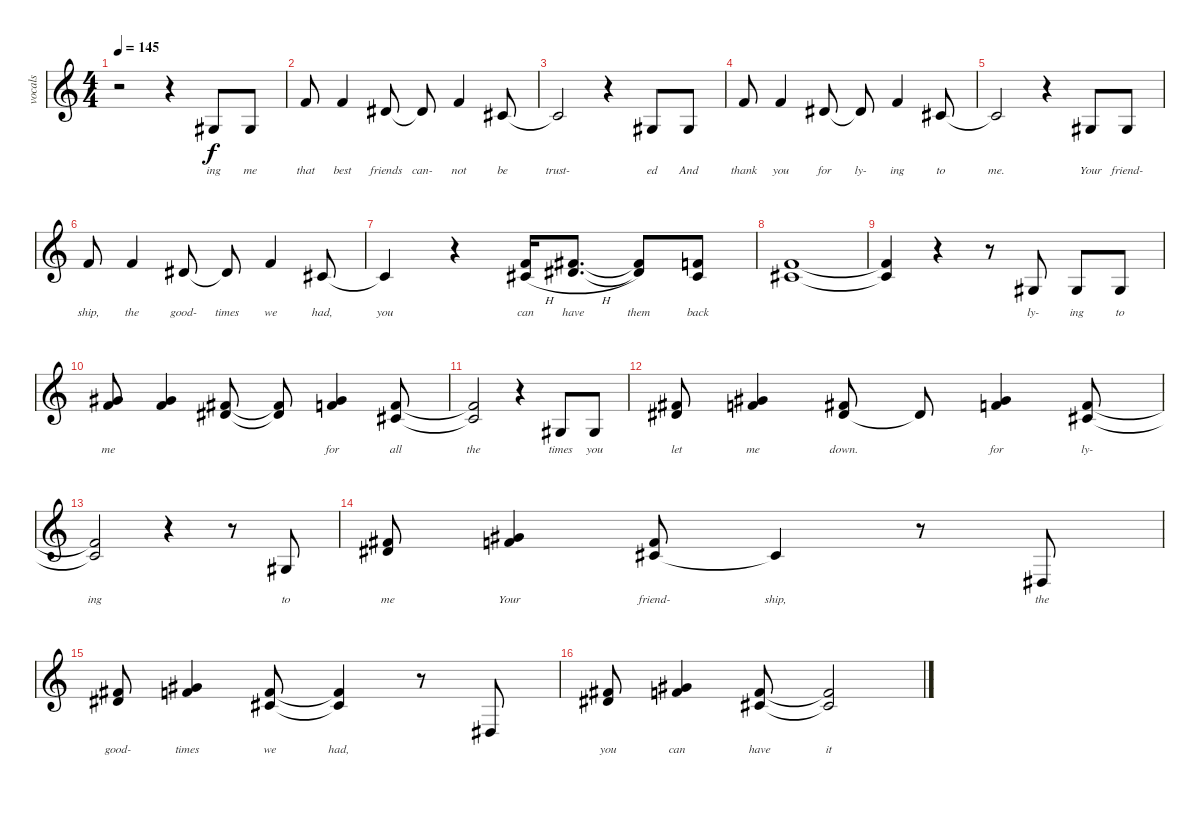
\track ("vocals" "vocals") {instrument englishhorn}
\staff {score}
\tuning (Eb4 Bb3 Gb3 Db3 Ab2 Eb2) {hide}
\ts (4 4)
\tempo 145
\clef g2
\ks c
r.2{dy f} r.4 7.4.8{lyrics (0 "ing") lyrics (1 "") lyrics (2 "") lyrics (3 "") lyrics (4 "")} 7.4.8{lyrics (0 "me") lyrics (1 "") lyrics (2 "") lyrics (3 "") lyrics (4 "")} |
11.3.8{lyrics (0 "that") lyrics (1 "") lyrics (2 "") lyrics (3 "") lyrics (4 "")} 11.3.4{lyrics (0 "best") lyrics (1 "") lyrics (2 "") lyrics (3 "") lyrics (4 "")} 9.3.8{lyrics (0 "friends") lyrics (1 "") lyrics (2 "") lyrics (3 "") lyrics (4 "")} 9.3{t}.8{lyrics (0 "can-") lyrics (1 "") lyrics (2 "") lyrics (3 "") lyrics (4 "")} 11.3.4{lyrics (0 "not") lyrics (1 "") lyrics (2 "") lyrics (3 "") lyrics (4 "")} 7.3.8{lyrics (0 "be") lyrics (1 "") lyrics (2 "") lyrics (3 "") lyrics (4 "")} |
7.3{t}.2{lyrics (0 "trust-") lyrics (1 "") lyrics (2 "") lyrics (3 "") lyrics (4 "")} r.4 7.4.8{lyrics (0 "ed") lyrics (1 "") lyrics (2 "") lyrics (3 "") lyrics (4 "")} 7.4.8{lyrics (0 "And") lyrics (1 "") lyrics (2 "") lyrics (3 "") lyrics (4 "")} |
11.3.8{lyrics (0 "thank") lyrics (1 "") lyrics (2 "") lyrics (3 "") lyrics (4 "")} 11.3.4{lyrics (0 "you") lyrics (1 "") lyrics (2 "") lyrics (3 "") lyrics (4 "")} 9.3.8{lyrics (0 "for") lyrics (1 "") lyrics (2 "") lyrics (3 "") lyrics (4 "")} 9.3{t}.8{lyrics (0 "ly-") lyrics (1 "") lyrics (2 "") lyrics (3 "") lyrics (4 "")} 11.3.4{lyrics (0 "ing") lyrics (1 "") lyrics (2 "") lyrics (3 "") lyrics (4 "")} 7.3.8{lyrics (0 "to") lyrics (1 "") lyrics (2 "") lyrics (3 "") lyrics (4 "")} |
7.3{t}.2{lyrics (0 "me.") lyrics (1 "") lyrics (2 "") lyrics (3 "") lyrics (4 "")} r.4 7.4.8{lyrics (0 "Your") lyrics (1 "") lyrics (2 "") lyrics (3 "") lyrics (4 "")} 7.4.8{lyrics (0 "friend-") lyrics (1 "") lyrics (2 "") lyrics (3 "") lyrics (4 "")} |
11.3.8{lyrics (0 "ship,") lyrics (1 "") lyrics (2 "") lyrics (3 "") lyrics (4 "")} 11.3.4{lyrics (0 "the") lyrics (1 "") lyrics (2 "") lyrics (3 "") lyrics (4 "")} 9.3.8{lyrics (0 "good-") lyrics (1 "") lyrics (2 "") lyrics (3 "") lyrics (4 "")} 9.3{t}.8{lyrics (0 "times") lyrics (1 "") lyrics (2 "") lyrics (3 "") lyrics (4 "")} 11.3.4{lyrics (0 "we") lyrics (1 "") lyrics (2 "") lyrics (3 "") lyrics (4 "")} 7.3.8{lyrics (0 "had,") lyrics (1 "") lyrics (2 "") lyrics (3 "") lyrics (4 "")} |
7.3{t}.4{lyrics (0 "you") lyrics (1 "") lyrics (2 "") lyrics (3 "") lyrics (4 "")} r.4 (7.2{h} 7.3{h}).16{lyrics (0 "can") lyrics (1 "") lyrics (2 "") lyrics (3 "") lyrics (4 "")} (8.2{h} 9.3{h}).8{d lyrics (0 "have") lyrics (1 "") lyrics (2 "") lyrics (3 "") lyrics (4 "")} (8.2{t} 9.3{t}).8{lyrics (0 "them") lyrics (1 "") lyrics (2 "") lyrics (3 "") lyrics (4 "")} (7.2 7.3).8{lyrics (0 "back") lyrics (1 "") lyrics (2 "") lyrics (3 "") lyrics (4 "")} |
(7.2 7.3).1{lyrics (0 "") lyrics (1 "") lyrics (2 "") lyrics (3 "") lyrics (4 "")} |
(7.2{t} 7.3{t}).4{lyrics (0 "") lyrics (1 "") lyrics (2 "") lyrics (3 "") lyrics (4 "")} r.4 r.8 7.4.8{lyrics (0 "ly-") lyrics (1 "") lyrics (2 "") lyrics (3 "") lyrics (4 "")} 7.4.8{lyrics (0 "ing") lyrics (1 "") lyrics (2 "") lyrics (3 "") lyrics (4 "")} 7.4.8{lyrics (0 "to") lyrics (1 "") lyrics (2 "") lyrics (3 "") lyrics (4 "")} |
(10.2 11.3).8{lyrics (0 "me") lyrics (1 "") lyrics (2 "") lyrics (3 "") lyrics (4 "")} (10.2 11.3).4{lyrics (0 "") lyrics (1 "") lyrics (2 "") lyrics (3 "") lyrics (4 "")} (8.2 9.3).8{lyrics (0 "") lyrics (1 "") lyrics (2 "") lyrics (3 "") lyrics (4 "")} (8.2{t} 9.3{t}).8{lyrics (0 "") lyrics (1 "") lyrics (2 "") lyrics (3 "") lyrics (4 "")} (10.2 11.3).4{lyrics (0 "for") lyrics (1 "") lyrics (2 "") lyrics (3 "") lyrics (4 "")} (7.2 7.3).8{lyrics (0 "all") lyrics (1 "") lyrics (2 "") lyrics (3 "") lyrics (4 "")} |
(7.2{t} 7.3{t}).2{lyrics (0 "the") lyrics (1 "") lyrics (2 "") lyrics (3 "") lyrics (4 "")} r.4 7.4.8{lyrics (0 "times") lyrics (1 "") lyrics (2 "") lyrics (3 "") lyrics (4 "")} 7.4.8{lyrics (0 "you") lyrics (1 "") lyrics (2 "") lyrics (3 "") lyrics (4 "")} |
(8.2 9.3).8{lyrics (0 "let") lyrics (1 "") lyrics (2 "") lyrics (3 "") lyrics (4 "")} (10.2 11.3).4{lyrics (0 "me") lyrics (1 "") lyrics (2 "") lyrics (3 "") lyrics (4 "")} (8.2 9.3).8{lyrics (0 "down.") lyrics (1 "") lyrics (2 "") lyrics (3 "") lyrics (4 "")} 9.3{t}.8{lyrics (0 "") lyrics (1 "") lyrics (2 "") lyrics (3 "") lyrics (4 "")} (10.2 11.3).4{lyrics (0 "for") lyrics (1 "") lyrics (2 "") lyrics (3 "") lyrics (4 "")} (7.2 7.3).8{lyrics (0 "ly-") lyrics (1 "") lyrics (2 "") lyrics (3 "") lyrics (4 "")} |
(7.2{t} 7.3{t}).2{lyrics (0 "ing") lyrics (1 "") lyrics (2 "") lyrics (3 "") lyrics (4 "")} r.4 r.8 7.4.8{lyrics (0 "to") lyrics (1 "") lyrics (2 "") lyrics (3 "") lyrics (4 "")} |
(8.2 9.3).8{lyrics (0 "me") lyrics (1 "") lyrics (2 "") lyrics (3 "") lyrics (4 "")} (10.2 11.3).4{lyrics (0 "Your") lyrics (1 "") lyrics (2 "") lyrics (3 "") lyrics (4 "")} (7.2 7.3).8{lyrics (0 "friend-") lyrics (1 "") lyrics (2 "") lyrics (3 "") lyrics (4 "")} 7.3{t}.4{lyrics (0 "ship,") lyrics (1 "") lyrics (2 "") lyrics (3 "") lyrics (4 "")} r.8 2.4.8{lyrics (0 "the") lyrics (1 "") lyrics (2 "") lyrics (3 "") lyrics (4 "")} |
(8.2 9.3).8{lyrics (0 "good-") lyrics (1 "") lyrics (2 "") lyrics (3 "") lyrics (4 "")} (10.2 11.3).4{lyrics (0 "times") lyrics (1 "") lyrics (2 "") lyrics (3 "") lyrics (4 "")} (7.2 7.3).8{lyrics (0 "we") lyrics (1 "") lyrics (2 "") lyrics (3 "") lyrics (4 "")} (7.2{t} 7.3{t}).4{lyrics (0 "had,") lyrics (1 "") lyrics (2 "") lyrics (3 "") lyrics (4 "")} r.8 2.4.8{lyrics (0 "") lyrics (1 "") lyrics (2 "") lyrics (3 "") lyrics (4 "")} |
(8.2 9.3).8{lyrics (0 "you") lyrics (1 "") lyrics (2 "") lyrics (3 "") lyrics (4 "")} (10.2 11.3).4{lyrics (0 "can") lyrics (1 "") lyrics (2 "") lyrics (3 "") lyrics (4 "")} (7.2 7.3).8{lyrics (0 "have") lyrics (1 "") lyrics (2 "") lyrics (3 "") lyrics (4 "")} (7.2{t} 7.3{t}).2{lyrics (0 "it") lyrics (1 "") lyrics (2 "") lyrics (3 "") lyrics (4 "")}
